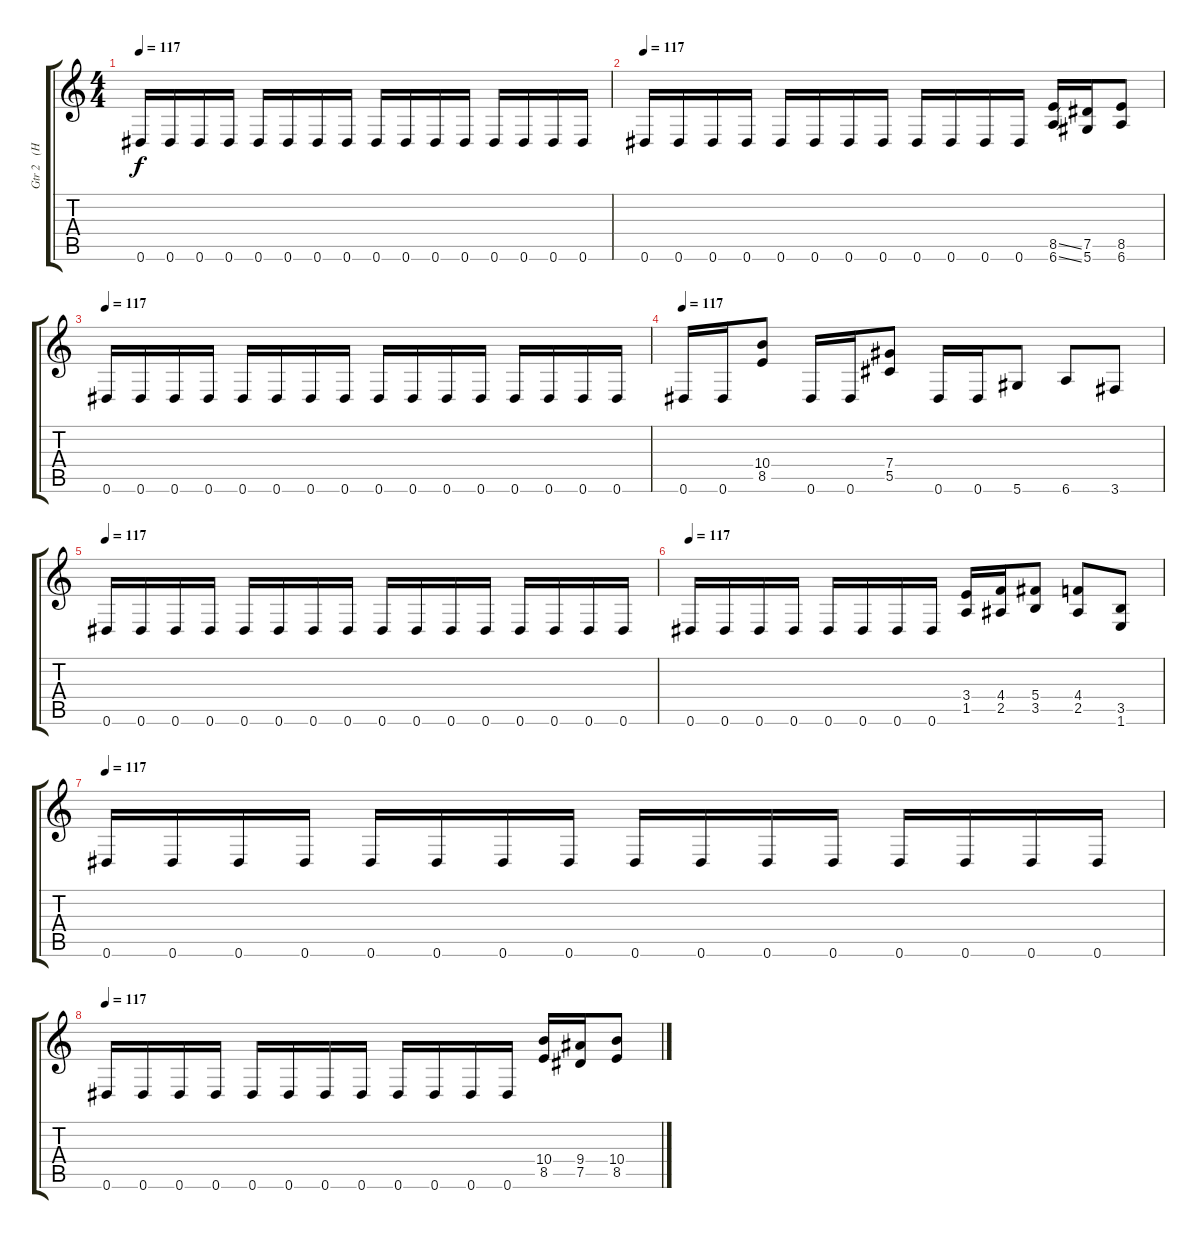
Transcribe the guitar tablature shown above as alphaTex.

\track ("Gtr 2   (Hernan)" "Gtr 2   (H") {instrument distortionguitar}
\staff {score tabs}
\tuning (Eb4 Bb3 Gb3 Db3 Ab2 Eb2) {hide}
\ts (4 4)
\tempo 117
\clef g2
\ks c
0.6.16{dy f} 0.6.16 0.6.16 0.6.16 0.6.16 0.6.16 0.6.16 0.6.16 0.6.16 0.6.16 0.6.16 0.6.16 0.6.16 0.6.16 0.6.16 0.6.16 |
\tempo 117
0.6.16 0.6.16 0.6.16 0.6.16 0.6.16 0.6.16 0.6.16 0.6.16 0.6.16 0.6.16 0.6.16 0.6.16 (8.5{ss} 6.6{ss}).16 (7.5 5.6).16 (8.5 6.6).8 |
\tempo 117
0.6.16 0.6.16 0.6.16 0.6.16 0.6.16 0.6.16 0.6.16 0.6.16 0.6.16 0.6.16 0.6.16 0.6.16 0.6.16 0.6.16 0.6.16 0.6.16 |
\tempo 117
0.6.16 0.6.16 (10.4 8.5).8 0.6.16 0.6.16 (7.4 5.5).8 0.6.16 0.6.16 5.6.8 6.6.8 3.6.8 |
\tempo 117
0.6.16 0.6.16 0.6.16 0.6.16 0.6.16 0.6.16 0.6.16 0.6.16 0.6.16 0.6.16 0.6.16 0.6.16 0.6.16 0.6.16 0.6.16 0.6.16 |
\tempo 117
0.6.16 0.6.16 0.6.16 0.6.16 0.6.16 0.6.16 0.6.16 0.6.16 (3.4 1.5).16 (4.4 2.5).16 (5.4 3.5).8 (4.4 2.5).8 (3.5 1.6).8 |
\tempo 117
0.6.16 0.6.16 0.6.16 0.6.16 0.6.16 0.6.16 0.6.16 0.6.16 0.6.16 0.6.16 0.6.16 0.6.16 0.6.16 0.6.16 0.6.16 0.6.16 |
\tempo 117
0.6.16 0.6.16 0.6.16 0.6.16 0.6.16 0.6.16 0.6.16 0.6.16 0.6.16 0.6.16 0.6.16 0.6.16 (10.4 8.5).16 (9.4 7.5).16 (10.4 8.5).8
